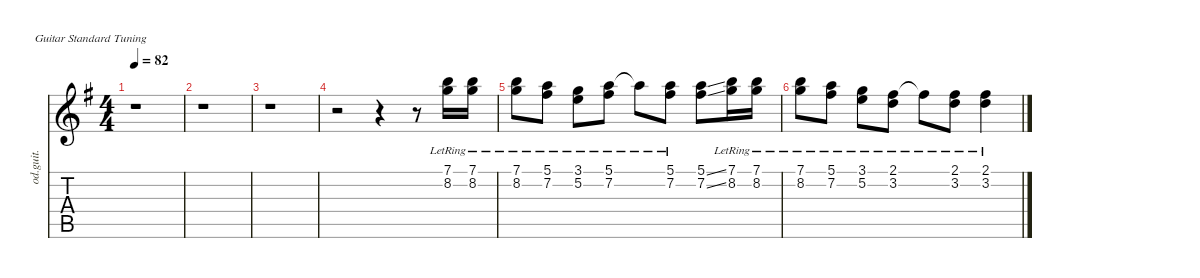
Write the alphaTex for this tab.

\defaultSystemsLayout 4
\hideDynamics
\bracketExtendMode nobrackets
\track ("Guitar lead" "od.guit.") {instrument overdrivenguitar}
\staff {score tabs}
\tuning (E4 B3 G3 D3 A2 E2)
\ts (4 4)
\tempo 82
\clef g2
\ks eminor
r.1{dy mf beam Down} |
r.1{beam Down} |
r.1{beam Down} |
r.2{beam Down} r.4{beam Down} r.8{beam Down} (7.1{lr acc forcenatural} 8.2{lr acc forcenatural}).16{beam Down} (7.1{lr acc forcenatural} 8.2{lr acc forcenatural}).16{beam Down} |
(7.1{lr acc forcenatural} 8.2{lr acc forcenatural}).8{beam Down} (5.1{lr acc forcenatural} 7.2{lr acc #}).8{beam Down} (3.1{lr acc forcenatural} 5.2{lr acc forcenatural}).8{beam Down} (5.1{lr acc forcenatural} 7.2{lr acc #}).8{beam Down} 5.1{lr t acc forcenatural}.8{beam Down} (5.1{lr acc forcenatural} 7.2{lr acc #}).8{beam Down} (5.1{ss acc forcenatural} 7.2{ss acc #}).8{beam Down} (7.1{lr acc forcenatural} 8.2{lr acc forcenatural}).16{beam Down} (7.1{lr acc forcenatural} 8.2{lr acc forcenatural}).16{beam Down} |
(7.1{lr acc forcenatural} 8.2{lr acc forcenatural}).8{beam Down} (5.1{lr acc forcenatural} 7.2{lr acc #}).8{beam Down} (3.1{lr acc forcenatural} 5.2{lr acc forcenatural}).8{beam Down} (2.1{lr acc #} 3.2{lr acc forcenatural}).8{beam Down} 2.1{lr t acc #}.8{beam Down} (2.1{lr acc #} 3.2{lr acc forcenatural}).8{beam Down} (2.1{lr acc #} 3.2{lr acc forcenatural}).4{beam Down}
